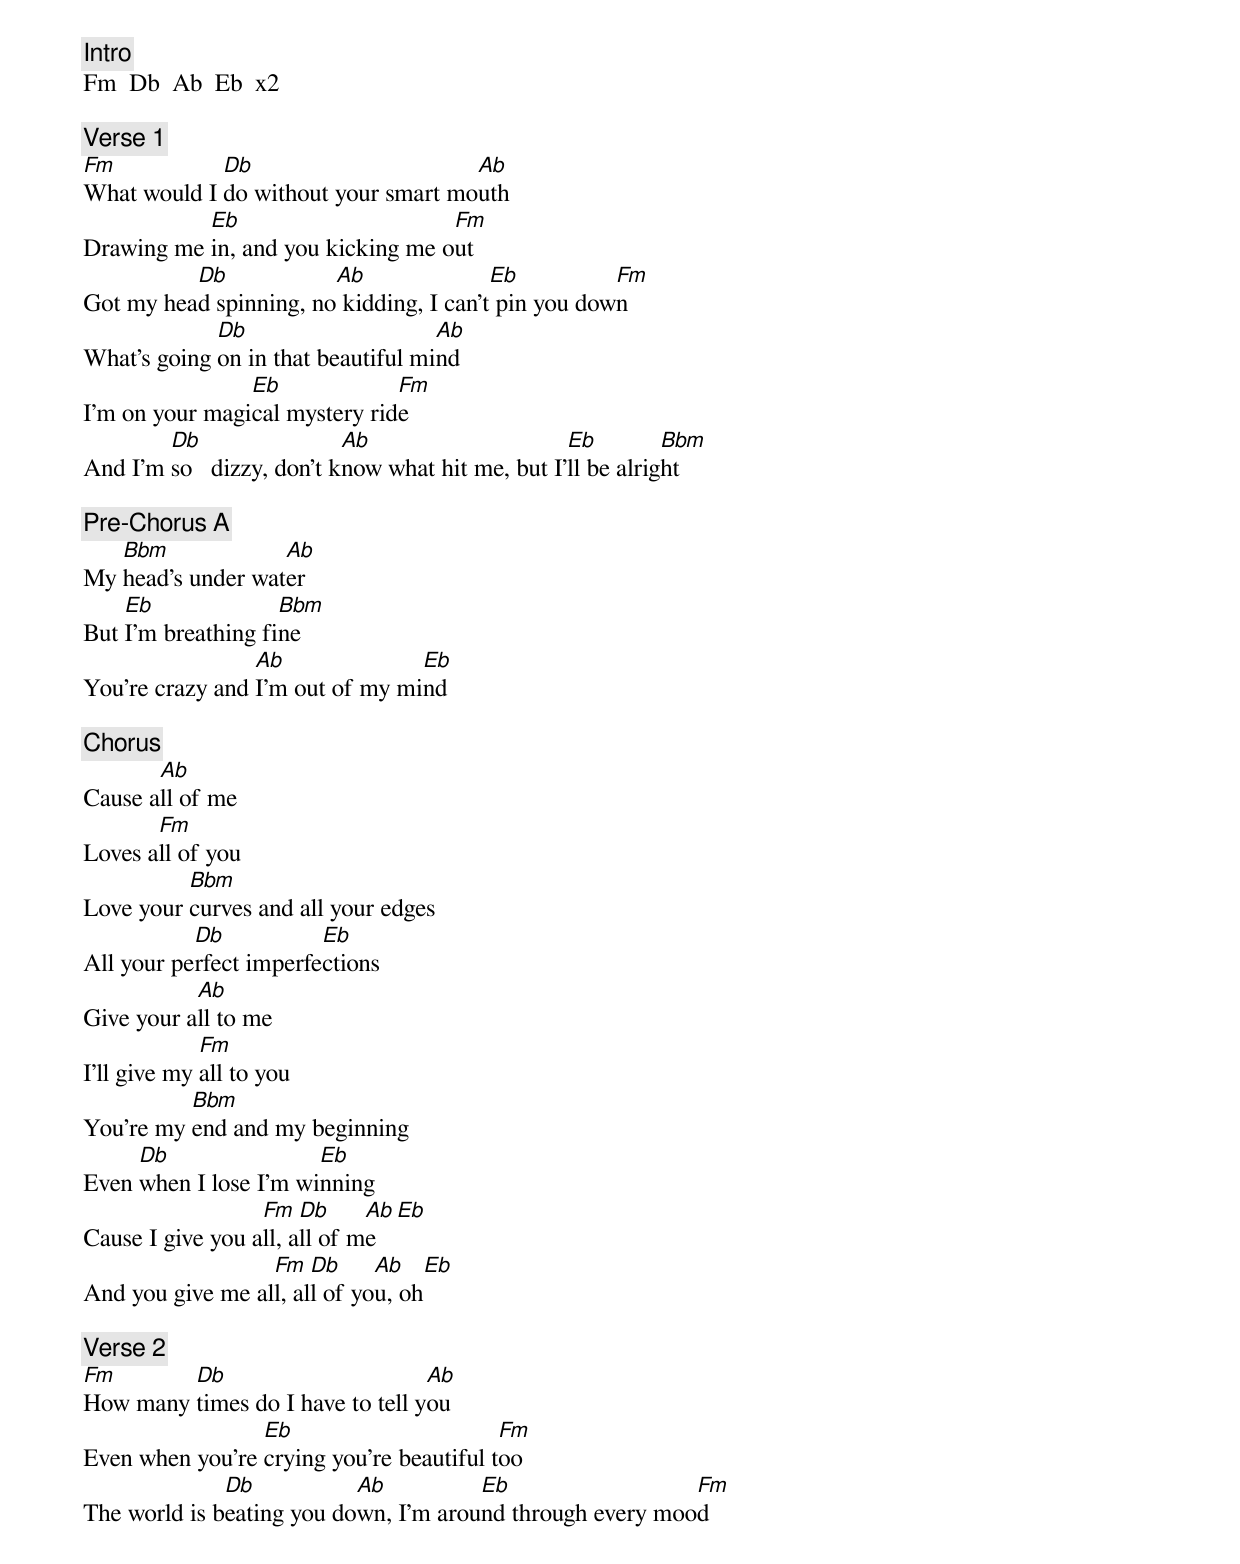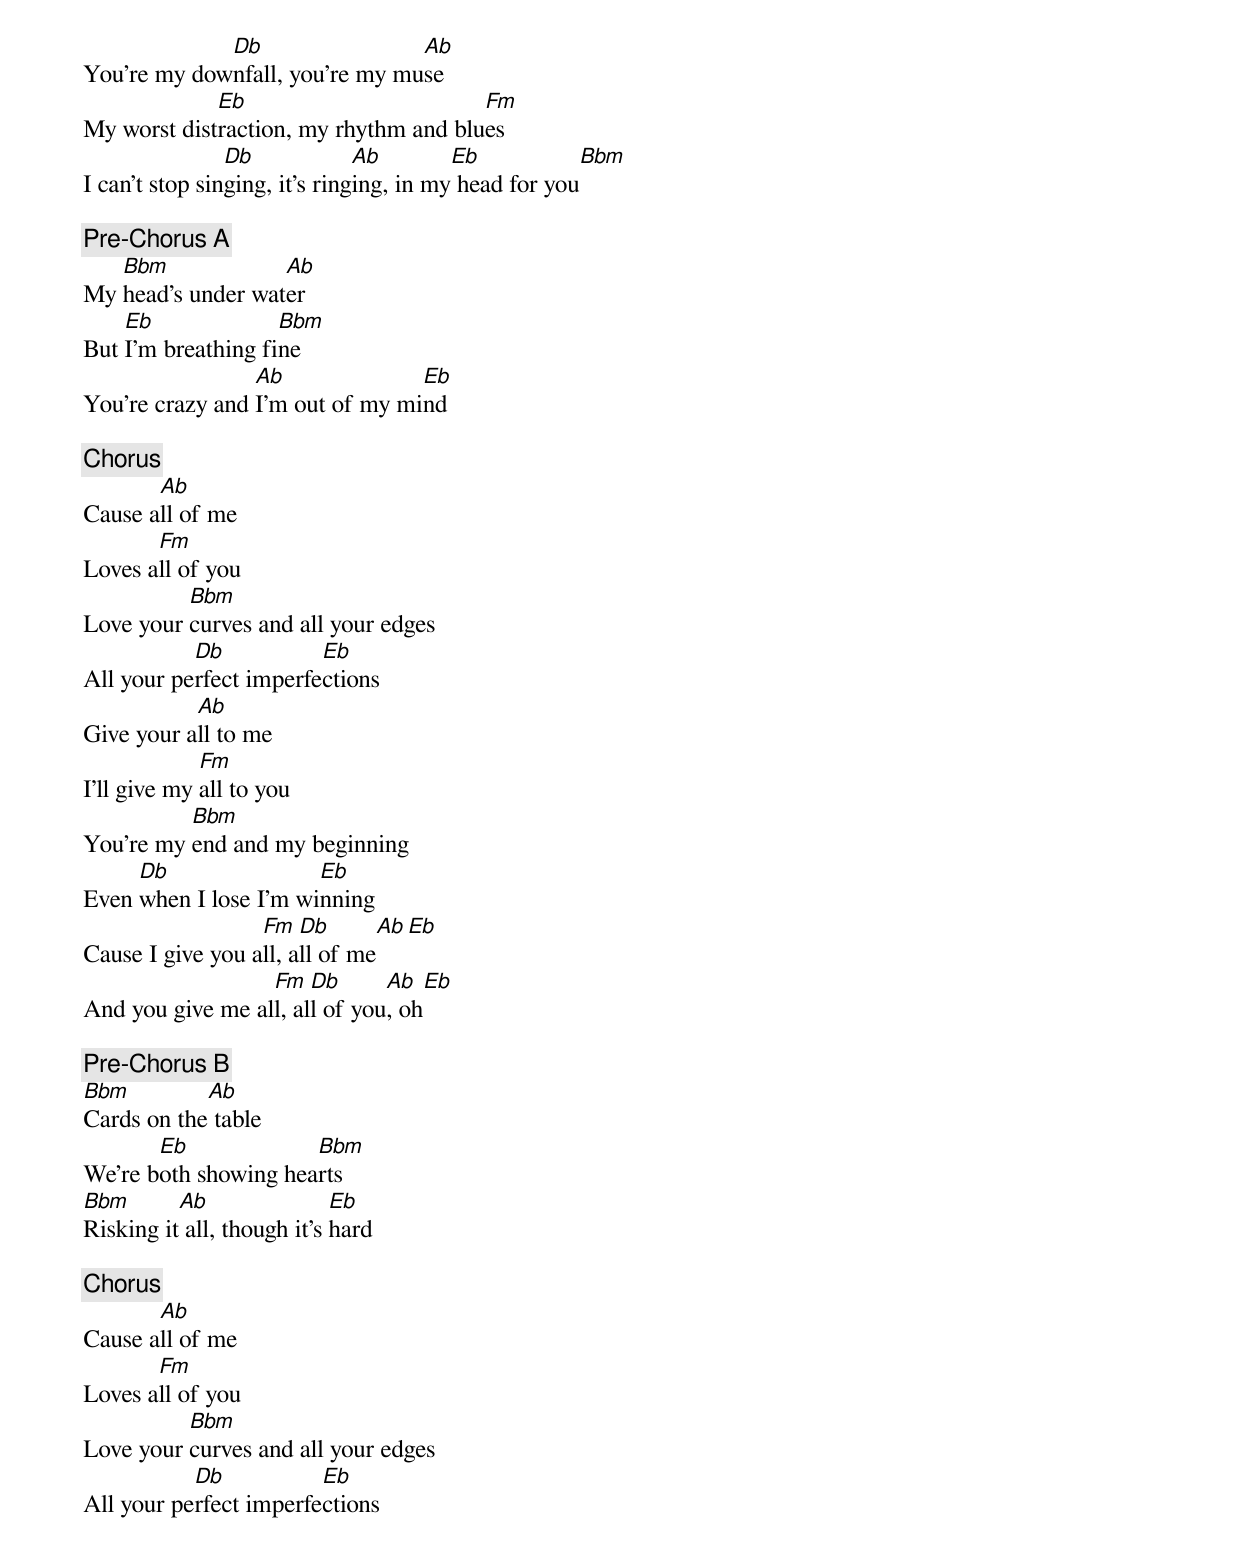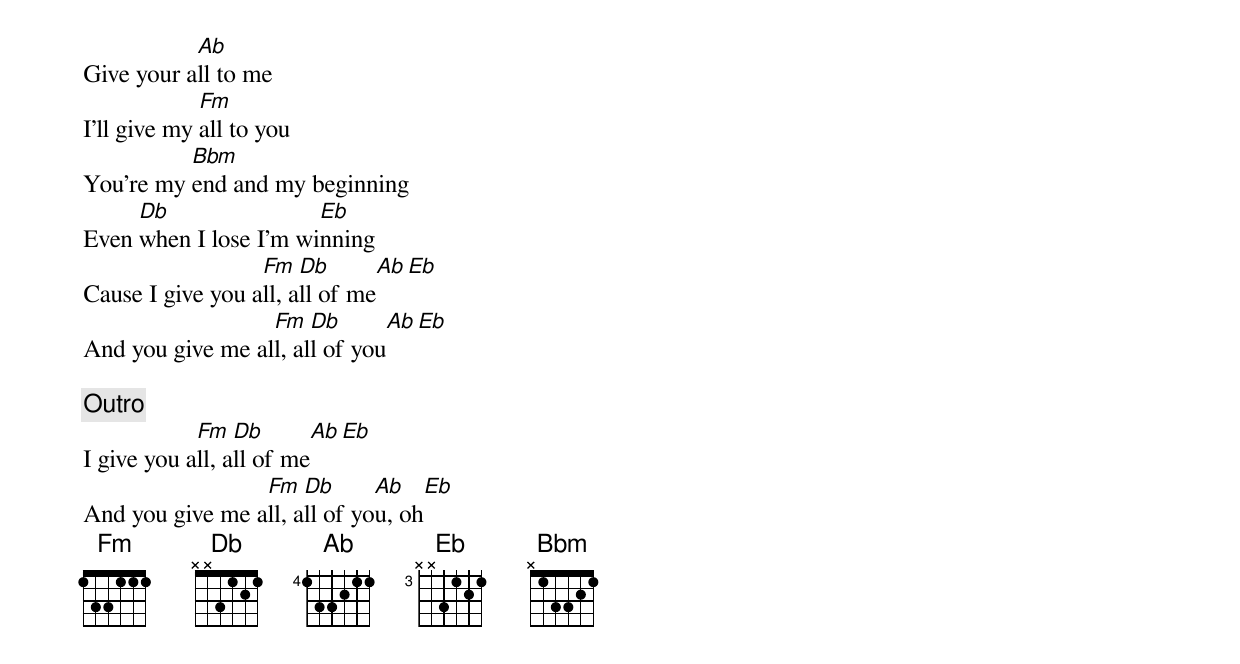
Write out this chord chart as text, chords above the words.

[Intro]
Fm  Db  Ab  Eb  x2

[Verse 1]
Fm           Db                      Ab
What would I do without your smart mouth
           Eb                      Fm
Drawing me in, and you kicking me out
          Db            Ab               Eb          Fm
Got my head spinning, no kidding, I can't pin you down
             Db                     Ab
What's going on in that beautiful mind
                Eb             Fm
I'm on your magical mystery ride
        Db                 Ab                     Eb         Bbm
And I'm so   dizzy, don't know what hit me, but I'll be alright

[Pre-Chorus A]
   Bbm             Ab
My head's under water
    Eb              Bbm
But I'm breathing fine
                 Ab              Eb
You're crazy and I'm out of my mind

[Chorus]
       Ab
Cause all of me
       Fm
Loves all of you
          Bbm
Love your curves and all your edges
           Db           Eb
All your perfect imperfections
           Ab
Give your all to me
             Fm
I'll give my all to you
          Bbm
You're my end and my beginning
     Db                Eb
Even when I lose I'm winning
                  Fm   Db     Ab    Eb
Cause I give you all, all of me
                  Fm   Db     Ab    Eb
And you give me all, all of you, oh

[Verse 2]
Fm       Db                       Ab
How many times do I have to tell you
                 Eb                       Fm
Even when you're crying you’re beautiful too
              Db           Ab          Eb                  Fm
The world is beating you down, I'm around through every mood
             Db                 Ab
You're my downfall, you're my muse
             Eb                        Fm
My worst distraction, my rhythm and blues
                Db             Ab        Eb            Bbm
I can't stop singing, it's ringing, in my head for you

[Pre-Chorus A]
   Bbm             Ab
My head's under water
    Eb              Bbm
But I'm breathing fine
                 Ab              Eb
You're crazy and I'm out of my mind

[Chorus]
       Ab
Cause all of me
       Fm
Loves all of you
          Bbm
Love your curves and all your edges
           Db           Eb
All your perfect imperfections
           Ab
Give your all to me
             Fm
I'll give my all to you
          Bbm
You're my end and my beginning
     Db                Eb
Even when I lose I'm winning
                  Fm   Db      Ab   Eb
Cause I give you all, all of me
                  Fm   Db      Ab   Eb
And you give me all, all of you, oh

[Pre-Chorus B]
Bbm         Ab
Cards on the table
       Eb             Bbm
We're both showing hearts
Bbm       Ab                Eb
Risking it all, though it's hard

[Chorus]
       Ab
Cause all of me
       Fm
Loves all of you
          Bbm
Love your curves and all your edges
           Db           Eb
All your perfect imperfections
           Ab
Give your all to me
             Fm
I'll give my all to you
          Bbm
You're my end and my beginning
     Db                Eb
Even when I lose I'm winning
                  Fm   Db      Ab   Eb
Cause I give you all, all of me
                  Fm   Db      Ab   Eb
And you give me all, all of you

[Outro]
            Fm   Db      Ab   Eb
I give you all, all of me
                 Fm   Db      Ab    Eb
And you give me all, all of you, oh
